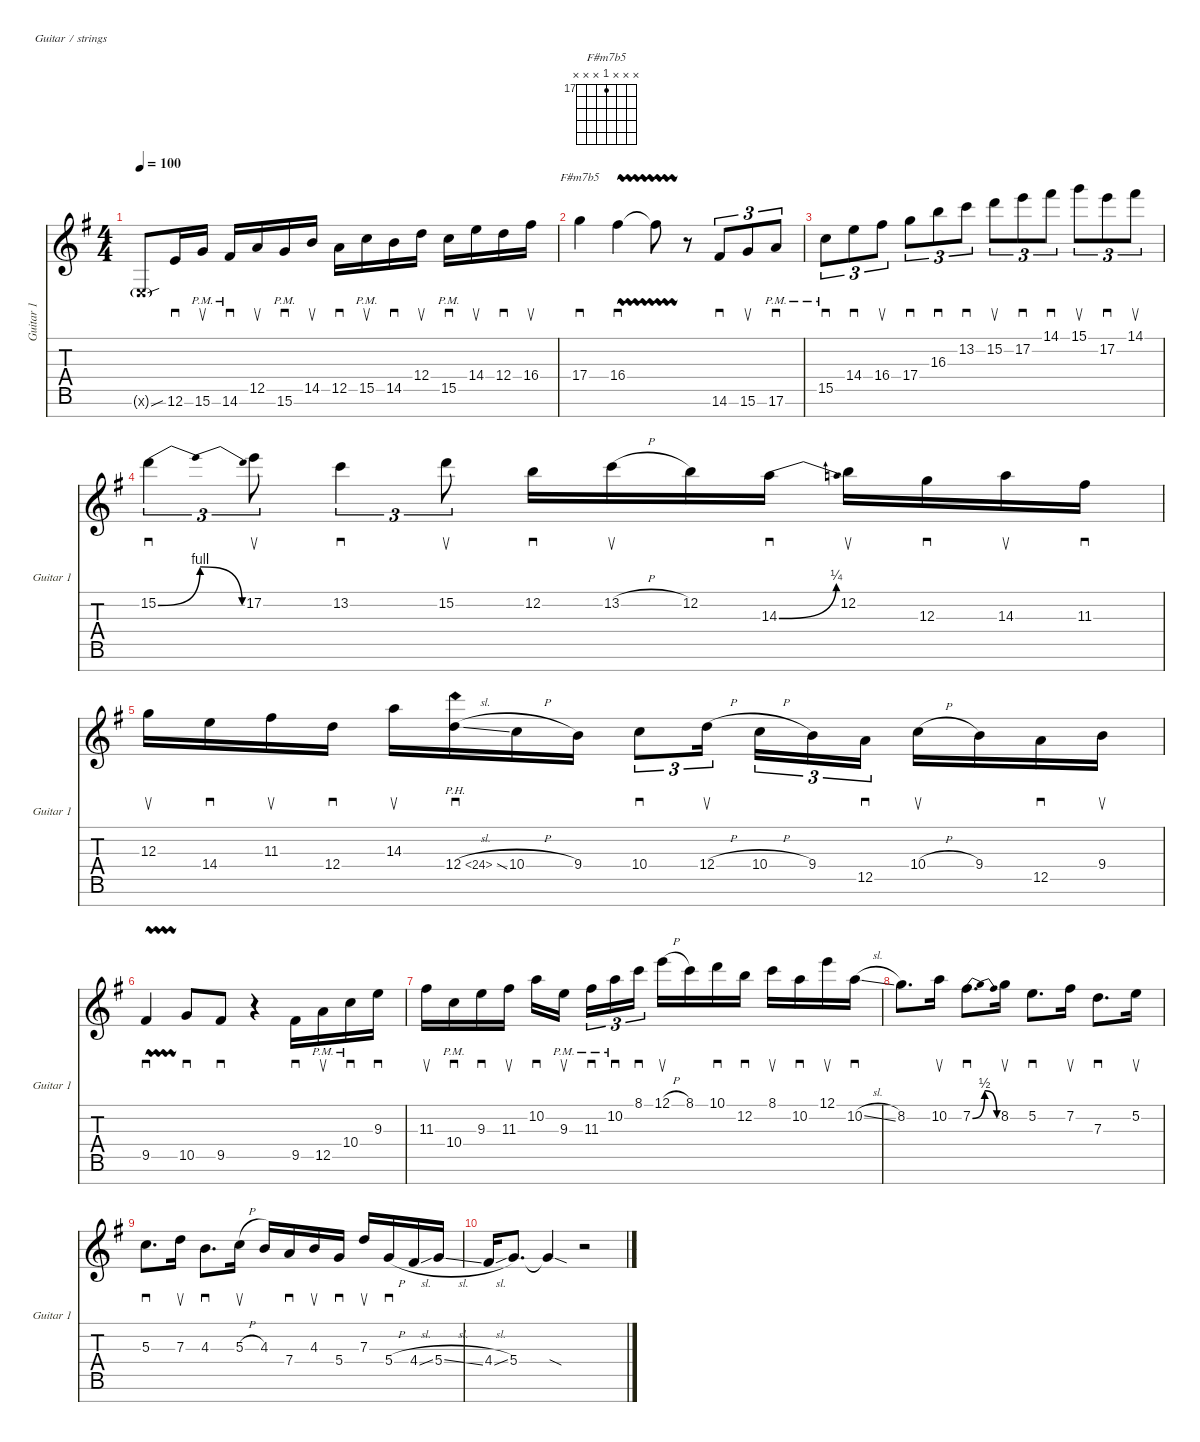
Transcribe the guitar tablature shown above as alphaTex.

\defaultSystemsLayout 4
\hideDynamics
\bracketExtendMode nobrackets
\singleTrackTrackNamePolicy allsystems
\multiTrackTrackNamePolicy allsystems
\firstSystemTrackNameMode fullname
\otherSystemsTrackNameMode fullname
\otherSystemsTrackNameOrientation horizontal
\track ("Guitar 1" "od.guit.") {defaultSystemsLayout 2 instrument overdrivenguitar}
\staff {score tabs}
\tuning (E4 B3 G3 D3 A2 E2 B1)
\chord ("F#m7b5" x x x 17 x x x) {firstfret 17 showfingering false}
\ts (4 4)
\tempo 100
\clef g2
\scale
1.04153
\ks g
0.6{sou g x acc forcenatural}.8{dy mf beam Up} 12.6{acc forcenatural}.16{sd beam Up} 15.6{pm acc forcenatural}.16{su beam Up} 14.6{pm acc #}.16{sd beam Up} 12.5{acc forcenatural}.16{su beam Up} 15.6{pm acc forcenatural}.16{sd beam Up} 14.5{acc forcenatural}.16{su beam Up} 12.5{acc forcenatural}.16{sd beam Down} 15.5{pm acc forcenatural}.16{su beam Down} 14.5{acc forcenatural}.16{sd beam Down} 12.4{acc forcenatural}.16{su beam Down} 15.5{pm acc forcenatural}.16{sd beam Down} 14.4{acc forcenatural}.16{su beam Down} 12.4{acc forcenatural}.16{sd beam Down} 16.4{acc #}.16{su beam Down} |
\scale
0.958466 17.4{acc forcenatural}.4{sd ch "F#m7b5" beam Down} 16.4{vw acc #}.4{sd beam Down} 16.4{vw t acc #}.8{beam Down} r.8{beam Down} 14.6{acc #}.8{sd tu (3 2) beam Up} 15.6{acc forcenatural}.8{su tu (3 2) beam Up} 17.6{pm acc forcenatural}.8{sd tu (3 2) beam Up} |
\scale
1.04153 15.5{pm acc forcenatural}.8{sd tu (3 2) beam Down} 14.4{acc forcenatural}.8{sd tu (3 2) beam Down} 16.4{acc #}.8{su tu (3 2) beam Down} 17.4{acc forcenatural}.8{sd tu (3 2) beam Down} 16.3{acc forcenatural}.8{sd tu (3 2) beam Down} 13.2{acc forcenatural}.8{sd tu (3 2) beam Down} 15.2{acc forcenatural}.8{su tu (3 2) beam Down} 17.2{acc forcenatural}.8{sd tu (3 2) beam Down} 14.1{acc #}.8{sd tu (3 2) beam Down} 15.1{acc forcenatural}.8{su tu (3 2) beam Down} 17.2{acc forcenatural}.8{sd tu (3 2) beam Down} 14.1{acc #}.8{su tu (3 2) beam Down} |
\scale
0.958466 15.2{be (bendrelease 0 0 10.2 4 20.4 4 30 0) acc forcenatural}.4{sd tu (3 2) beam Down} 17.2{acc forcenatural}.8{su tu (3 2) beam Down} 13.2{acc forcenatural}.4{sd tu (3 2) beam Down} 15.2{acc forcenatural}.8{su tu (3 2) beam Down} 12.2{acc forcenatural}.16{sd beam Down} 13.2{h acc forcenatural}.16{su beam Down} 12.2{acc forcenatural}.16{beam Down} 14.3{be (bend 30 0 59.4 1) acc forcenatural}.16{sd beam Down} 12.2{acc forcenatural}.16{su beam Down} 12.3{acc forcenatural}.16{sd beam Down} 14.3{acc forcenatural}.16{su beam Down} 11.3{acc #}.16{sd beam Down} |
\scale
1.04153 12.3{acc forcenatural}.16{su beam Down} 14.4{acc forcenatural}.16{sd beam Down} 11.3{acc #}.16{su beam Down} 12.4{acc forcenatural}.16{sd beam Down} 14.3{acc forcenatural}.16{su beam Down} 12.4{ph 12 sl acc forcenatural}.16{sd beam Down} 10.4{h acc forcenatural}.16{beam Down} 9.4{acc forcenatural}.16{beam Down} 10.4{acc forcenatural}.8{sd tu (3 2) beam Down} 12.4{h acc forcenatural}.16{su tu (3 2) beam Down} 10.4{h acc forcenatural}.16{tu (3 2) beam Down} 9.4{acc forcenatural}.16{tu (3 2) beam Down} 12.5{acc forcenatural}.16{sd tu (3 2) beam Down} 10.4{h acc forcenatural}.16{su beam Down} 9.4{acc forcenatural}.16{beam Down} 12.5{acc forcenatural}.16{sd beam Down} 9.4{acc forcenatural}.16{su beam Down} |
\scale
0.958466 9.5{vw acc #}.4{sd beam Up} 10.5{acc forcenatural}.8{sd beam Up} 9.5{acc #}.8{sd beam Up} r.4{beam Up} 9.5{acc #}.16{sd beam Down} 12.5{pm acc forcenatural}.16{su beam Down} 10.4{pm acc forcenatural}.16{sd beam Down} 9.3{acc forcenatural}.16{sd beam Down} |
\scale
1.04153 11.3{acc #}.16{su beam Down} 10.4{pm acc forcenatural}.16{sd beam Down} 9.3{acc forcenatural}.16{sd beam Down} 11.3{acc #}.16{su beam Down} 10.2{acc forcenatural}.16{sd beam Down} 9.3{pm acc forcenatural}.16{su beam Down} 11.3{pm acc #}.16{sd tu (3 2) beam Down} 10.2{pm acc forcenatural}.16{sd tu (3 2) beam Down} 8.1{acc forcenatural}.16{sd tu (3 2) beam Down} 12.1{h acc forcenatural}.16{su beam Down} 8.1{acc forcenatural}.16{beam Down} 10.1{acc forcenatural}.16{sd beam Down} 12.2{acc forcenatural}.16{sd beam Down} 8.1{acc forcenatural}.16{su beam Down} 10.2{acc forcenatural}.16{sd beam Down} 12.1{acc forcenatural}.16{su beam Down} 10.2{sl acc forcenatural}.16{sd beam Down} |
\scale
0.958466 8.2{acc forcenatural}.8{d beam Down} 10.2{acc forcenatural}.16{su beam Down} 7.2{be (bendrelease 0 0 10.2 2 20.4 2 30 0) acc #}.8{d sd beam Down} 8.2{acc forcenatural}.16{su beam Down} 5.2{acc forcenatural}.8{d sd beam Down} 7.2{acc #}.16{su beam Down} 7.3{acc forcenatural}.8{d sd beam Down} 5.2{acc forcenatural}.16{su beam Down} |
\scale
1.04153 5.3{acc forcenatural}.8{d sd beam Down} 7.3{acc forcenatural}.16{su beam Down} 4.3{acc forcenatural}.8{d sd beam Down} 5.3{h acc forcenatural}.16{su beam Down} 4.3{acc forcenatural}.16{beam Up} 7.4{acc forcenatural}.16{sd beam Up} 4.3{acc forcenatural}.16{su beam Up} 5.4{acc forcenatural}.16{sd beam Up} 7.3{acc forcenatural}.16{su beam Up} 5.4{h acc forcenatural}.16{sd beam Up} 4.4{sl acc #}.16{beam Up} 5.4{sl acc forcenatural}.16{beam Up} |
\scale
0.958466 4.4{sl acc #}.16{beam Up} 5.4{acc forcenatural}.8{d beam Up} 5.4{sod t acc forcenatural}.4{beam Up} r.2{beam Up}
